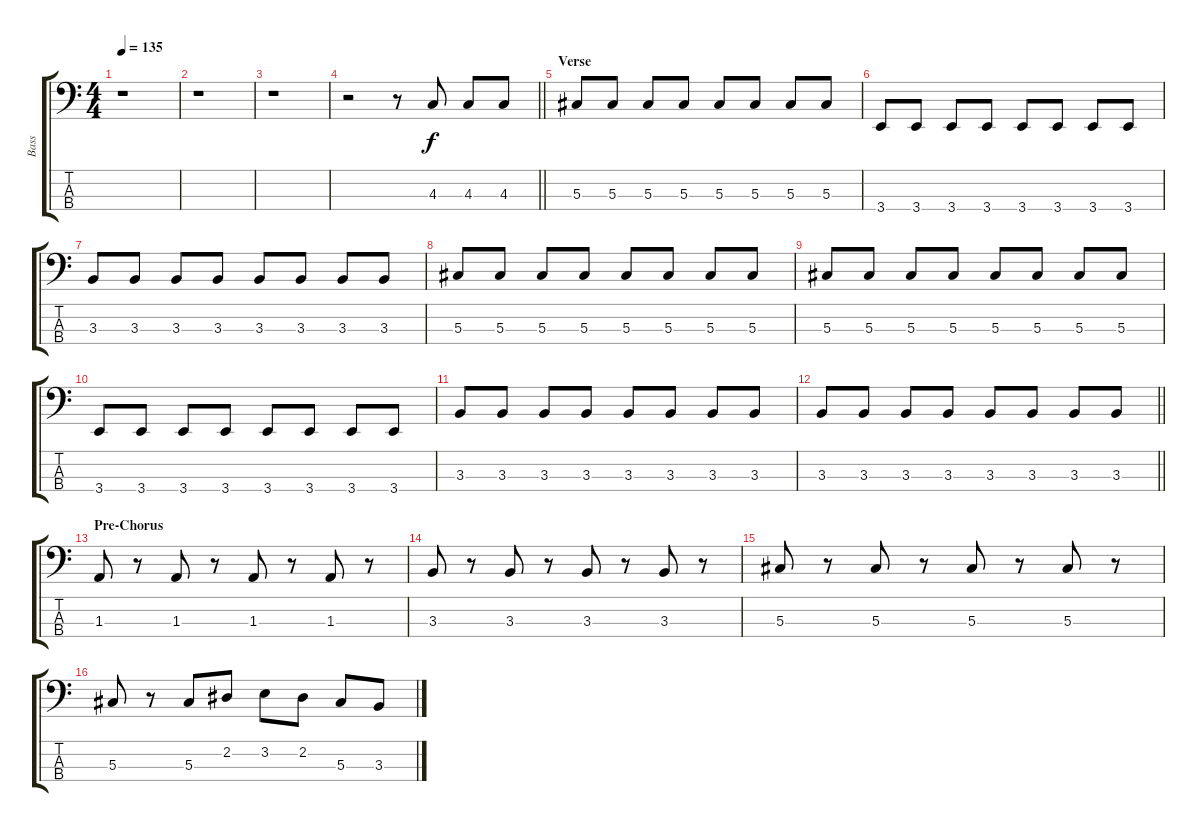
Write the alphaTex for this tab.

\track ("Bass" "Bass") {instrument electricbasspick}
\staff {score tabs}
\tuning (Gb2 Db2 Ab1 Db1) {hide}
\ts (4 4)
\tempo 135
\clef f4
\ks c
r.1{dy f instrument electricbasspick} |
r.1 |
r.1 |
\barLineRight lightlight
r.2 r.8 4.3.8 4.3.8 4.3.8 |
\section ("" "Verse")
5.3.8 5.3.8 5.3.8 5.3.8 5.3.8 5.3.8 5.3.8 5.3.8 |
3.4.8 3.4.8 3.4.8 3.4.8 3.4.8 3.4.8 3.4.8 3.4.8 |
3.3.8 3.3.8 3.3.8 3.3.8 3.3.8 3.3.8 3.3.8 3.3.8 |
5.3.8 5.3.8 5.3.8 5.3.8 5.3.8 5.3.8 5.3.8 5.3.8 |
5.3.8 5.3.8 5.3.8 5.3.8 5.3.8 5.3.8 5.3.8 5.3.8 |
3.4.8 3.4.8 3.4.8 3.4.8 3.4.8 3.4.8 3.4.8 3.4.8 |
3.3.8 3.3.8 3.3.8 3.3.8 3.3.8 3.3.8 3.3.8 3.3.8 |
\barLineRight lightlight
3.3.8 3.3.8 3.3.8 3.3.8 3.3.8 3.3.8 3.3.8 3.3.8 |
\section ("" "Pre-Chorus")
1.3.8 r.8 1.3.8 r.8 1.3.8 r.8 1.3.8 r.8 |
3.3.8 r.8 3.3.8 r.8 3.3.8 r.8 3.3.8 r.8 |
5.3.8 r.8 5.3.8 r.8 5.3.8 r.8 5.3.8 r.8 |
5.3.8 r.8 5.3.8 2.2.8 3.2.8 2.2.8 5.3.8 3.3.8
